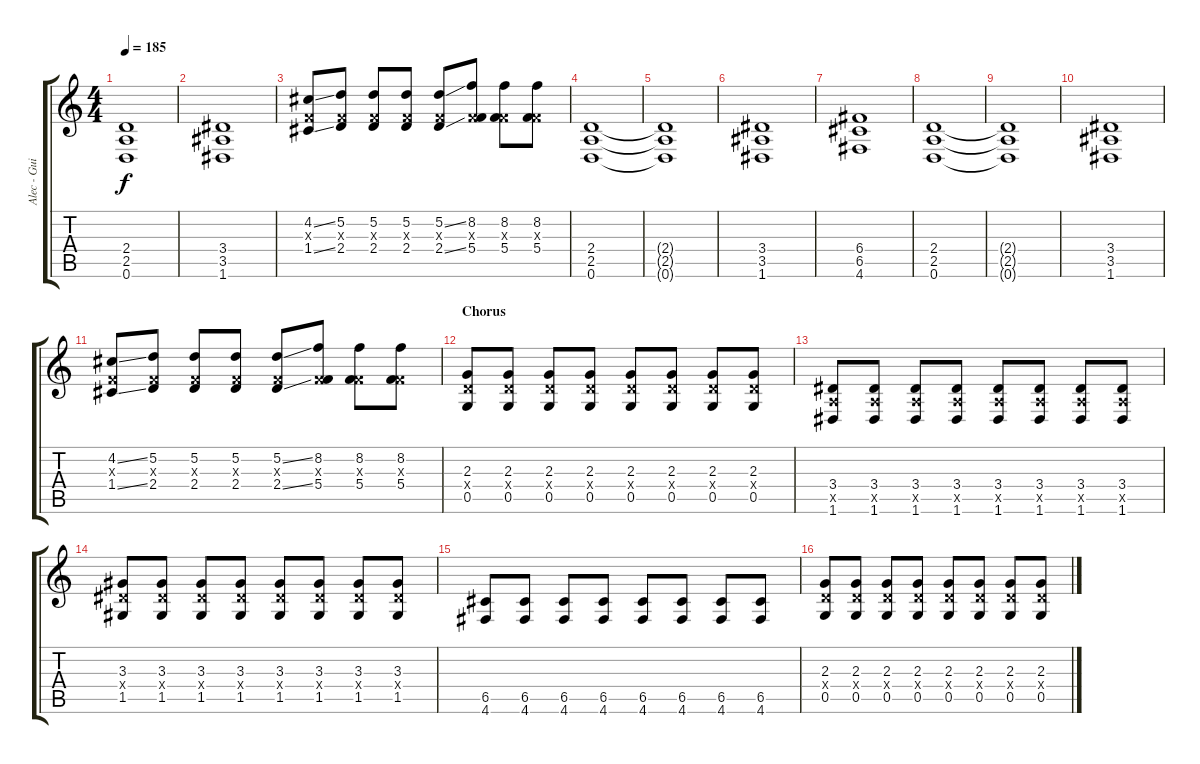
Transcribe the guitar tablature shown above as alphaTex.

\track ("Alec - Guitar" "Alec - Gui") {instrument distortionguitar}
\staff {score tabs}
\tuning (D4 A3 F3 C3 G2 D2) {hide}
\ts (4 4)
\tempo 185
\clef g2
\ks c
(2.4{t} 2.5{t} 0.6{t}).1{dy f} |
(3.4 3.5 1.6).1 |
(4.2{ss} 0.3{x} 1.4{ss}).8 (5.2 0.3{x} 2.4).8 (5.2 0.3{x} 2.4).8 (5.2 0.3{x} 2.4).8 (5.2{ss} 0.3{x} 2.4{ss}).8 (8.2 0.3{x} 5.4).8 (8.2 0.3{x} 5.4).8 (8.2 0.3{x} 5.4).8 |
(2.4 2.5 0.6).1 |
(2.4{t} 2.5{t} 0.6{t}).1 |
(3.4 3.5 1.6).1 |
(6.4 6.5 4.6).1 |
(2.4 2.5 0.6).1 |
(2.4{t} 2.5{t} 0.6{t}).1 |
(3.4 3.5 1.6).1 |
(4.2{ss} 0.3{x} 1.4{ss}).8 (5.2 0.3{x} 2.4).8 (5.2 0.3{x} 2.4).8 (5.2 0.3{x} 2.4).8 (5.2{ss} 0.3{x} 2.4{ss}).8 (8.2 0.3{x} 5.4).8 (8.2 0.3{x} 5.4).8 (8.2 0.3{x} 5.4).8 |
\section ("" "Chorus")
(2.3 2.4{x} 0.5).8{volume 12 balance 0 instrument distortionguitar} (2.3 2.4{x} 0.5).8 (2.3 2.4{x} 0.5).8 (2.3 2.4{x} 0.5).8 (2.3 2.4{x} 0.5).8 (2.3 2.4{x} 0.5).8 (2.3 2.4{x} 0.5).8 (2.3 2.4{x} 0.5).8 |
(3.4 2.5{x} 1.6).8 (3.4 2.5{x} 1.6).8 (3.4 2.5{x} 1.6).8 (3.4 2.5{x} 1.6).8 (3.4 2.5{x} 1.6).8 (3.4 2.5{x} 1.6).8 (3.4 2.5{x} 1.6).8 (3.4 2.5{x} 1.6).8 |
(3.3 3.4{x} 1.5).8 (3.3 3.4{x} 1.5).8 (3.3 3.4{x} 1.5).8 (3.3 3.4{x} 1.5).8 (3.3 3.4{x} 1.5).8 (3.3 3.4{x} 1.5).8 (3.3 3.4{x} 1.5).8 (3.3 3.4{x} 1.5).8 |
(6.5 4.6).8 (6.5 4.6).8 (6.5 4.6).8 (6.5 4.6).8 (6.5 4.6).8 (6.5 4.6).8 (6.5 4.6).8 (6.5 4.6).8 |
(2.3 2.4{x} 0.5).8 (2.3 2.4{x} 0.5).8 (2.3 2.4{x} 0.5).8 (2.3 2.4{x} 0.5).8 (2.3 2.4{x} 0.5).8 (2.3 2.4{x} 0.5).8 (2.3 2.4{x} 0.5).8 (2.3 2.4{x} 0.5).8
